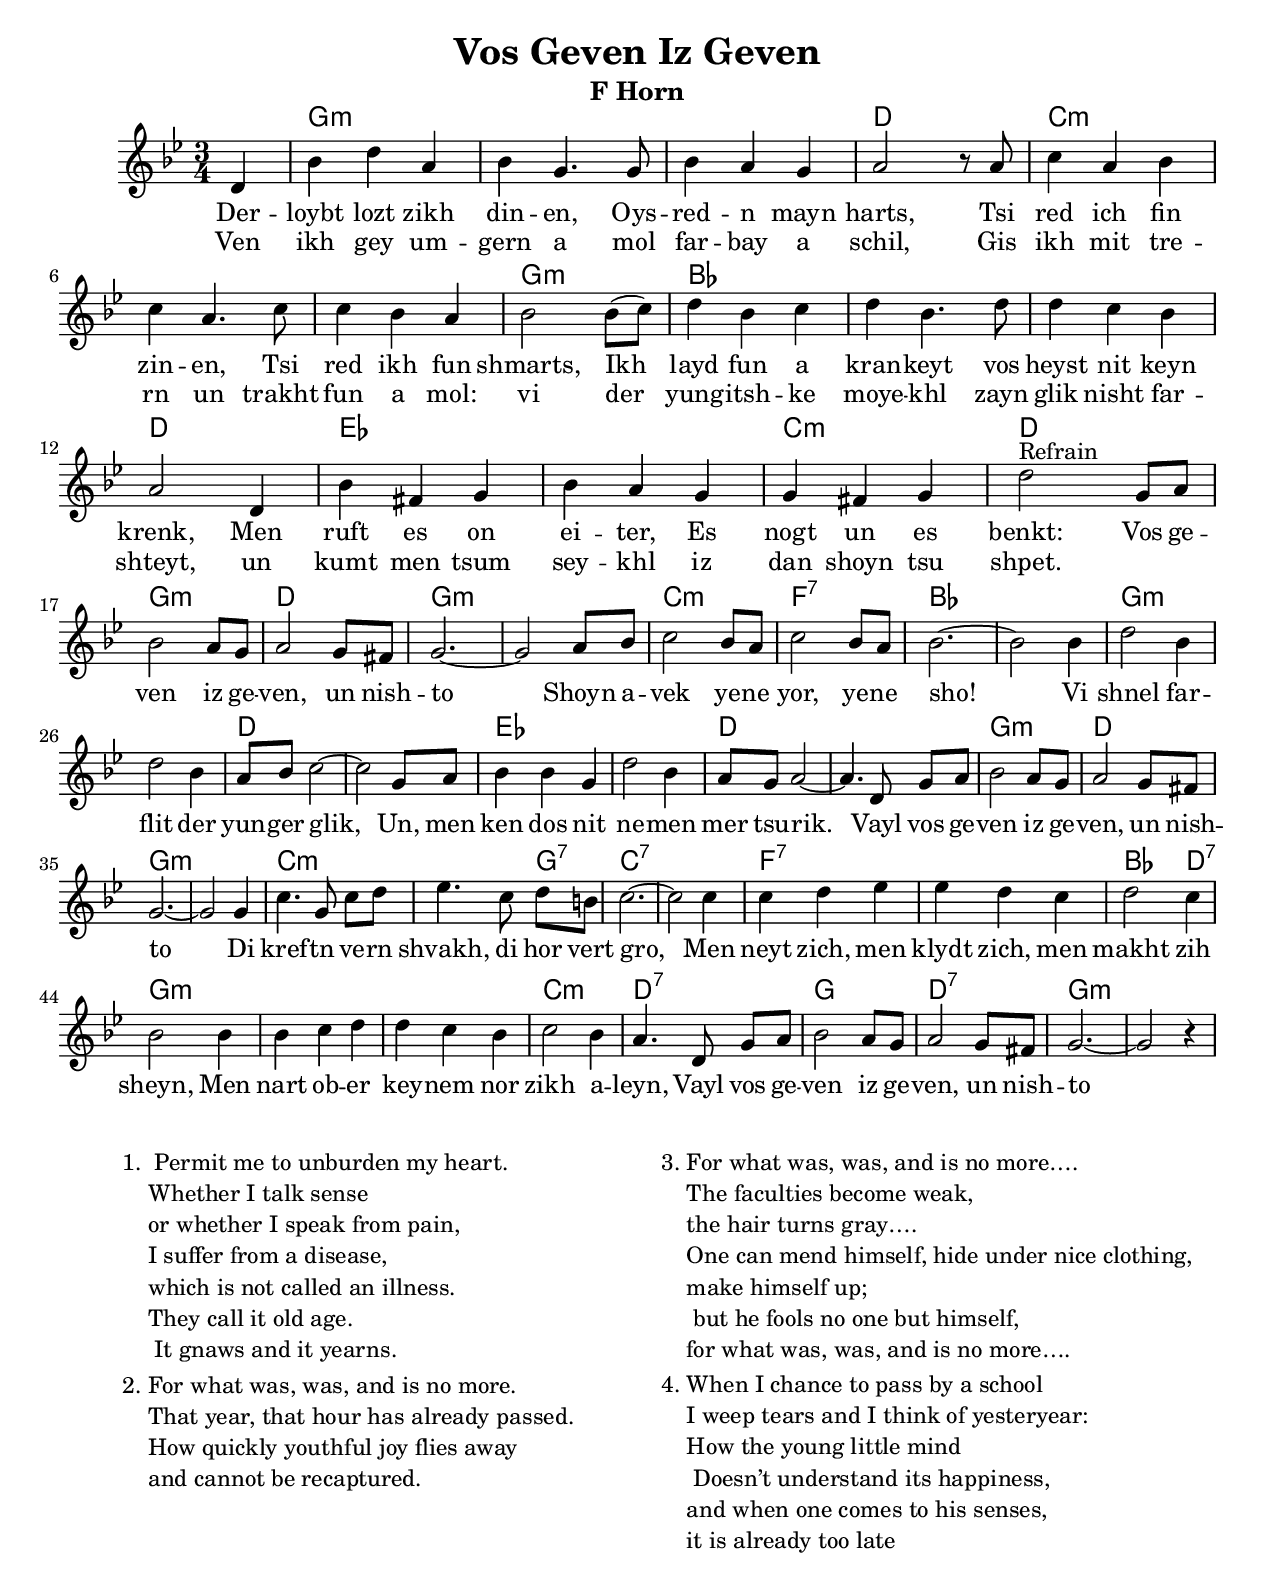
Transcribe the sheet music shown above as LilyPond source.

\version "2.18.0"
\include "english.ly"
\pointAndClickOff
\paper{
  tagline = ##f
  print-all-headers = ##t
  #(set-paper-size "letter")
}
date = #(strftime "%d-%m-%Y" (localtime (current-time)))

%\markup{ \italic{ " Updated " \date  }  }

%\markup{ Got something to say? }

global = {
  \clef treble
  \key g \minor
  \time 3/4
  \set Score.markFormatter = #format-mark-box-alphabet
}

%#################################### Melody ########################
melody = \relative c' {
  \global
  \partial 4 d4 %lead in notes

  bf'4 d a
  bf4 g4. g8
  bf4 a g
  a2 r8 a8|

  c4 a bf
  c4 a4. c8
  c4 bf a
  bf2 bf8(c)

  d4
  bf c
  d4 bf4. d8
  d4 c bf

  a2 d,4|
  bf'4 fs g
  bf4 a g
  g4 fs g

  d'2 ^"Refrain" g,8 a \break
  bf2 a8 g
  a2 g8 fs
  g2.

  ~g2 a8 bf
  c2 bf8 a
  c2 bf8 a
  bf2.~

  bf2 bf4|
  d2 bf4
  d2 bf4
  a8 bf c2~
  c2 g8 a
  bf4 bf g
  d'2 bf4
  %\break
  a8 g a2~
  a4. d,8 g [a]|
  bf2 a8 g
  a2 g8 fs
  g2.~g2 g4|
  %\break
  c4. g8 c [d]
  ef4. c8 d [b]
  c2.~
  c2 c4
  c4 d ef
  ef d c
  %page1

  d2 c4
  bf2 bf4
  bf4 c d
  d4 c bf
  c2 bf4
  a4. d,8 g [a]
  % \break
  bf2 a8 g
  a2 g8 fs
  g2.~
  g2 r4
}
%################################# Lyrics #####################
\addlyrics{
  Der -- loybt lozt zikh din -- en,
  Oys -- red -- n mayn harts,
  Tsi red ich fin zin -- en,
  Tsi red ikh fun shmarts,
  Ikh layd fun a kran -- keyt
  vos heyst nit keyn krenk,
  Men ruft es on ei -- ter,
  Es nogt un es benkt:

  Vos ge -- ven iz ge -- ven, un nish -- to
  Shoyn a -- vek ye -- ne yor, ye -- ne sho!
  Vi shnel far -- flit der yun -- ger glik,
  Un, men ken dos nit ne -- men mer tsu -- rik.
  Vayl vos ge -- ven iz ge -- ven, un nish -- to

  Di kref -- tn ve -- rn shvakh,
  di hor vert gro,
  Men neyt zich, men klydt zich, men makht zih sheyn,
  Men nart ob -- er key -- nem nor zikh a -- leyn,
  Vayl vos ge -- ven iz ge -- ven, un nish -- to
}
\addlyrics {
  Ven ikh gey um -- gern a mol far -- bay a
  schil,
  Gis ikh mit tre -- rn
  un trakht fun a mol:
  vi der yung -- itsh -- ke moye -- khl
  zayn glik nisht far -- shteyt,
  un kumt men tsum sey -- khl
  iz dan shoyn tsu shpet.
}
%################################# Chords #######################
harmonies = \chordmode {
  s4
  g4*9:m
  d4*3
  c4*9:m
  g4*3:m
  bf4*9
  d4*3
  ef4*6
  c4*3:m
  d4*3 %refrain
  g4*3:m
  d4*3
  g4*6:m
  c4*3:m
  f4*3:7
  bf4*6
  g4*6:m
  d4*6
  ef4*6
  d4*6
  g4*3:m
  d4*3
  g4*6:m
  c4*5:m
  g4:7
  c4*6:7
  f4*6:7 %end 1st page
  bf4*2 d4:7
  g4*9:m
  c4*3:m
  d4*3:7
  g4*3
  d4*3:7
  g4*6:m

}

\score {
  <<
    \new ChordNames {
      \set chordChanges = ##f
      \harmonies
    }
    \new Staff
    \melody
  >>
  \header{
    title= "Vos Geven Iz Geven"
    subtitle=""
    composer= ""
    instrument = "F Horn"
    arranger= ""
  }
  \layout{indent = 1.0\cm}
  \midi {
    \tempo 4 = 120

    % \midi { }
  }
}

% more verses:
\markup{}
\markup {
  \fill-line {
    \hspace #0.1 % distance from left margin
    \column {
      \line {
        "1."
        \column {
          " Permit me to unburden my heart."
          "Whether I talk sense"
          "or whether I speak from pain,"
          "I suffer from a disease,"
          "which is not called an illness."
          "They call it old age."
          " It gnaws and it yearns."
        }
      }
      \hspace #0.2 % vertical distance between verses
      \line {
        "2."
        \column {
          "For what was, was, and is no more."
          "That year, that hour has already passed."
          "How quickly youthful joy flies away"
          "and cannot be recaptured."
        }
      }
    }
    \hspace #0.1  % horiz. distance between columns
    \column {
      \line {
        "3."
        \column {
          "For what was, was, and is no more…."
          "The faculties become weak,"
          "the hair turns gray…."
          "One can mend himself, hide under nice clothing,"
          "make himself up;"
          " but he fools no one but himself,"
          "for what was, was, and is no more…."
        }
      }
      \hspace #0.2 % distance between verses
      \line {
        "4."
        \column {
          "When I chance to pass by a school"
          "I weep tears and I think of yesteryear:"
          "How the young little mind"
          " Doesn’t understand its happiness,"
          "and when one comes to his senses,"
          "it is already too late"
        }
      }
    }
    \hspace #0.1 % distance to right margin
  }
}


%{
  vos geven iz geven, s'iz mer nishto
  shoyn avek yene tsayt, yene sho!
  vi shnel farflit der yunger glik,
  oy, men ken dos nit nemen mer tsurik.
  vayl vos geven iz geven, s'iz mer nishto.

  di yorn flien avek, di hor vert groy.
  m'neyt zikh, men kleydt zikh,
  men makht zikh sheyn.
  men nart op nit keynem, no

  Permit me
  to unburden my heart.
  Whether I talk sense
  or whethera I speak from pain,
  I suffer from a disease,
  which is not called an illness.
  They call it old age.
  It gnaws and it yearns.

  For what was, was, and is no more.
  That year, that hour has already passed.
  How quickly youthful joy flies away
  and cannot be recaptured.
  For what was, was, and is no more….
  The faculties become weak,
  the hair turns gray….
  One can mend himself, hide under nice clothing,
  make himself up;
  but he fools no one but himself,
  for what was, was, and is no more….

  When I chance to pass by a school,
  I weep tears,
  and I think of yesteryear:
  How the young little mind
  Doesn’t understand its happiness,
  and when one comes to his senses,
  it is already too late


%}
